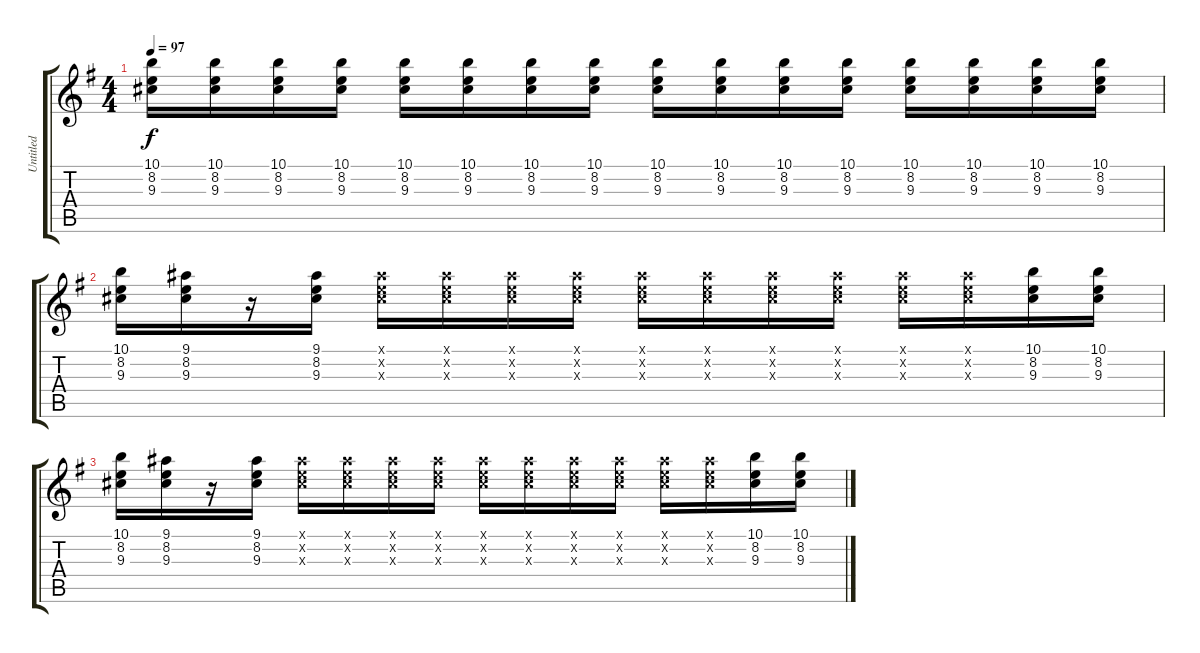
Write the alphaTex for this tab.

\track ("Untitled" "Untitled") {instrument distortionguitar}
\staff {score tabs}
\tuning (Db4 Ab3 E3 B2 Gb2 Db2) {hide}
\ts (4 4)
\tempo 97
\clef g2
\ks g
(10.1 8.2 9.3).16{dy f} (10.1 8.2 9.3).16 (10.1 8.2 9.3).16 (10.1 8.2 9.3).16 (10.1 8.2 9.3).16 (10.1 8.2 9.3).16 (10.1 8.2 9.3).16 (10.1 8.2 9.3).16 (10.1 8.2 9.3).16 (10.1 8.2 9.3).16 (10.1 8.2 9.3).16 (10.1 8.2 9.3).16 (10.1 8.2 9.3).16 (10.1 8.2 9.3).16 (10.1 8.2 9.3).16 (10.1 8.2 9.3).16 |
(10.1 8.2 9.3).16 (9.1 8.2 9.3).16 r.16 (9.1 8.2 9.3).16 (9.1{x} 8.2{x} 9.3{x}).16 (9.1{x} 8.2{x} 9.3{x}).16 (9.1{x} 8.2{x} 9.3{x}).16 (9.1{x} 8.2{x} 9.3{x}).16 (9.1{x} 8.2{x} 9.3{x}).16 (9.1{x} 8.2{x} 9.3{x}).16 (9.1{x} 8.2{x} 9.3{x}).16 (9.1{x} 8.2{x} 9.3{x}).16 (9.1{x} 8.2{x} 9.3{x}).16 (9.1{x} 8.2{x} 9.3{x}).16 (10.1 8.2 9.3).16 (10.1 8.2 9.3).16 |
(10.1 8.2 9.3).16 (9.1 8.2 9.3).16 r.16 (9.1 8.2 9.3).16 (9.1{x} 8.2{x} 9.3{x}).16 (9.1{x} 8.2{x} 9.3{x}).16 (9.1{x} 8.2{x} 9.3{x}).16 (9.1{x} 8.2{x} 9.3{x}).16 (9.1{x} 8.2{x} 9.3{x}).16 (9.1{x} 8.2{x} 9.3{x}).16 (9.1{x} 8.2{x} 9.3{x}).16 (9.1{x} 8.2{x} 9.3{x}).16 (9.1{x} 8.2{x} 9.3{x}).16 (9.1{x} 8.2{x} 9.3{x}).16 (10.1 8.2 9.3).16 (10.1 8.2 9.3).16
